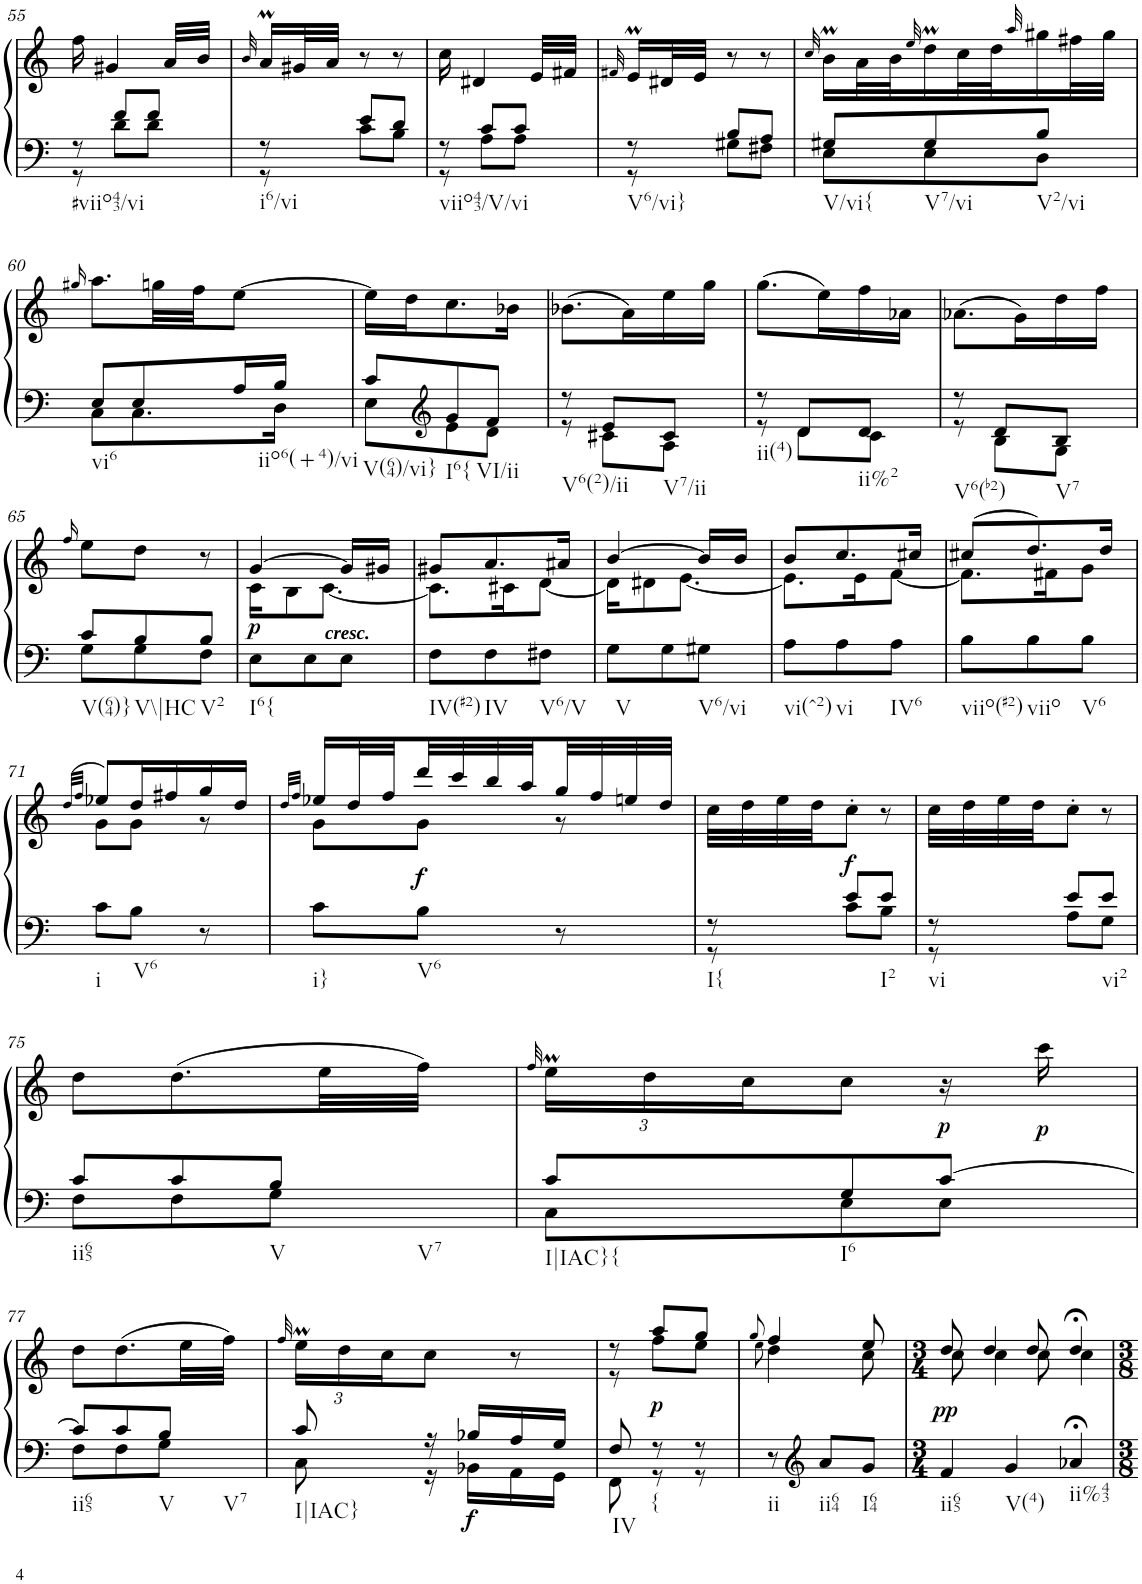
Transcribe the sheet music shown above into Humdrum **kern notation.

**kern	**kern	**dynam
*part1	*part1	*part1
*staff2	*staff1	*staff1/2
*I"unbenannt	*	*
!!LO:PB:g=z
*clefF4	*clefG2	*
*k[]	*k[]	*
*M3/8	*M3/8	*
=55	=55	=55
*^	*	*
!LO:TX:b:t=#viio43/vi	!	!	!
8r	8r	16ff\	.
.	.	4g#X/	.
8f/L	8d\L	.	.
8f/J	8d\J	.	.
.	.	32a/LLL	.
.	.	32b/JJJ	.
=56	=56	=56	=56
.	.	32qb/	.
!LO:TX:b:t=i6/vi	!	!	!
8r	8r	16aM/LL	.
.	.	32g#X/L	.
.	.	32a/JJJ	.
8e/L	8c\L	8r	.
8d/J	8B\J	8r	.
=57	=57	=57	=57
!LO:TX:b:t=viio43/V/vi	!	!	!
8r	8r	16cc\	.
.	.	4d#X/	.
8c/L	8A\L	.	.
8c/J	8A\J	.	.
.	.	32e/LLL	.
.	.	32f#X/JJJ	.
=58	=58	=58	=58
.	.	32qf#X/	.
!LO:TX:b:t=V6/vi}	!	!	!
8r	8r	16em/LL	.
.	.	32d#X/L	.
.	.	32e/JJJ	.
8B/L	8G#X\L	8r	.
8A/J	8F#X\J	8r	.
=59	=59	=59	=59
.	.	32qcc/	.
!LO:TX:b:t=V/vi{	!	!	!
8G#X/L	8E\L	16bm\LL	.
.	.	32a\L	.
.	.	32b\J	.
.	.	32qee/	.
!LO:TX:b:t=V7/vi	!	!	!
8G#/	8E\	16ddM\	.
.	.	32cc\L	.
.	.	32dd\J	.
.	.	32qaa/	.
!LO:TX:b:t=V2/vi	!	!	!
8B/J	8D\J	16gg#X\	.
.	.	32ff#X\L	.
.	.	32gg#\JJJ	.
!!LO:LB:g=z
=60	=60	=60	=60
.	.	16qgg#X/	.
!LO:TX:b:t=vi6	!	!	!
8E/L	8C\L	8.aa\L	.
8E/	8.C\	.	.
.	.	32ggn\LL	.
.	.	32ff\JJ	.
16A/L	.	[8ee\J	.
!LO:TX:b:t=iio6(+4)/vi	!	!	!
16B/JJ	16D\Jk	.	.
=61	=61	=61	=61
!LO:TX:b:t=V(64)/vi}	!	!	!
8c/L	8E\L	16ee\LL]	.
.	.	16dd\J	.
*clefG2	*	*	*
!LO:TX:b:t=I6{	!	!	!
8g/	8e\	8.cc\	.
!LO:TX:b:t=VI/ii	!	!	!
8f/J	8d\J	.	.
.	.	16b-X\Jk	.
=62	=62	=62	=62
!LO:TX:b:t=V6(2)/ii	!	!	!
8r	8r	(8.b-X\L	.
8e/L	8c#X\L	.	.
.	.	16a\L)	.
!LO:TX:b:t=V7/ii	!	!	!
8c#/J	8A\J	16ee\	.
.	.	16gg\JJ	.
=63	=63	=63	=63
!LO:TX:b:t=ii(4)	!	!	!
8r	8r	(8.gg\L	.
8d/L	8d\L	.	.
.	.	16ee\L)	.
!LO:TX:b:t=ii%2	!	!	!
8d/J	8c\J	16ff\	.
.	.	16a-X\JJ	.
=64	=64	=64	=64
!LO:TX:b:t=V6(b2)	!	!	!
8r	8r	(8.a-X\L	.
8d/L	8B\L	.	.
.	.	16g\L)	.
!LO:TX:b:t=V7	!	!	!
8B/J	8G\J	16dd\	.
.	.	16ff\JJ	.
!!LO:LB:g=z
=65	=65	=65	=65
.	.	16qff/	.
!LO:TX:b:t=V(64)}	!	!	!
8c/L	8G\L	8ee\L	.
!LO:TX:b:t=V\|HC	!	!	!
8B/	8G\	8dd\J	.
!LO:TX:b:t=V2	!	!	!
8B/J	8F\J	8r	.
=66	=66	=66	=66
*	*	*^	*
!LO:TX:b:t=I6{	!	!	!	!
!	!	!	!	!LO:DY:b
*v	*v	*	*	*
8E\L	[4g/	16c\KL	p
.	.	8B\	.
8E\	.	.	.
.	.	[8.c\J	.
!LO:TX:a:Bi:t=cresc.	!	!	!
8E\J	16g/LL]	.	.
.	16g#X/JJ	.	.
=67	=67	=67	=67
!LO:TX:b:t=IV(#2)	!	!	!
8F\L	8g#X/L	8.c\L]	.
!LO:TX:b:t=IV	!	!	!
8F\	8.a/	.	.
.	.	16c#X\K	.
!LO:TX:b:t=V6/V	!	!	!
8F#X\J	.	[8d\J	.
.	16a#X/Jk	.	.
=68	=68	=68	=68
!LO:TX:b:t=V	!	!	!
8G\L	[4b/	16d\KL]	.
.	.	8d#X\	.
8G\	.	.	.
.	.	[8.e\J	.
!LO:TX:b:t=V6/vi	!	!	!
8G#X\J	16b/LL]	.	.
.	16b/JJ	.	.
=69	=69	=69	=69
!LO:TX:b:t=vi(^2)	!	!	!
8A\L	8b/L	8.e\L]	.
!LO:TX:b:t=vi	!	!	!
8A\	8.cc/	.	.
.	.	16e\K	.
!LO:TX:b:t=IV6	!	!	!
8A\J	.	[8f\J	.
.	16cc#X/Jk	.	.
=70	=70	=70	=70
!LO:TX:b:t=viio(#2)	!	!	!
8B\L	(8cc#X/L	8.f\L]	.
!LO:TX:b:t=viio	!	!	!
8B\	8.dd/)	.	.
.	.	16f#X\K	.
!LO:TX:b:t=V6	!	!	!
8B\J	.	8g\J	.
.	16dd/Jk	.	.
!!LO:LB:g=z	!!
=71	=71	=71	=71
.	(32qdd/LLL	.	.
.	32qff/JJJ	.	.
!LO:TX:b:t=i	!	!	!
8c\L	8ee-X/L)	8g\L	.
!LO:TX:b:t=V6	!	!	!
8B\J	16dd/L	8g\J	.
.	16ff#X/	.	.
8r	16gg/	8r	.
.	16dd/JJ	.	.
=72	=72	=72	=72
.	32qdd/LLL	.	.
.	32qff/JJJ	.	.
!LO:TX:b:t=i}	!	!	!
8c\L	16ee-X/LL	8g\L	.
.	32dd/L	.	.
.	32ff/	.	.
!LO:TX:b:t=V6	!	!	!
!	!	!	!LO:DY:b
8B\J	32ddd/	8g\J	f
.	32ccc/	.	.
.	32bb/	.	.
.	32aa/	.	.
8r	32gg/	8r	.
.	32ff/	.	.
.	32een/	.	.
.	32dd/JJJ	.	.
*	*v	*v	*
=73	=73	=73
*^	*	*
!LO:TX:b:t=I{	!	!	!
8r	8r	32cc\LLL	.
.	.	32dd\	.
.	.	32ee\	.
.	.	32dd\JJ	.
!	!	!	!LO:DY:b
8e/L	8c\L	8cc'\J	f
!LO:TX:b:t=I2	!	!	!
8e/J	8B\J	8r	.
=74	=74	=74	=74
!LO:TX:b:t=vi	!	!	!
8r	8r	32cc\LLL	.
.	.	32dd\	.
.	.	32ee\	.
.	.	32dd\JJ	.
8e/L	8A\L	8cc'\J	.
!LO:TX:b:t=vi2	!	!	!
8e/J	8G\J	8r	.
!!LO:LB:g=z
=75	=75	=75	=75
!LO:TX:b:t=ii65	!	!	!
8c/L	8F\L	8dd\L	.
8c/	8F\	(8.dd\	.
!LO:TX:b:t=V	!	!	!
!LO:TX:b:t=V7	!	!	!
8B/J	8G\J	.	.
.	.	32ee\LL	.
.	.	32ff\JJJ)	.
=76	=76	=76	=76
.	.	32qff/	.
*	*	*Xbrackettup	*
!LO:TX:b:t=I|IAC}{	!	!	!
8c/L	8C\L	24eem\LL	.
.	.	24dd\	.
.	.	24cc\J	.
!LO:TX:b:t=I6	!	!	!
8G/	8E\	8cc\J	.
!	!	!	!LO:DY:b
[8c/J	8E\J	16r	p
!	!	!	!LO:DY:b
.	.	16ccc\	p
!!LO:LB:g=z
=77	=77	=77	=77
!LO:TX:b:t=ii65	!	!	!
8c/L]	8F\L	8dd\L	.
8c/	8F\	(8.dd\	.
!LO:TX:b:t=V	!	!	!
!LO:TX:b:t=V7	!	!	!
8B/J	8G\J	.	.
.	.	32ee\LL	.
.	.	32ff\JJJ)	.
=78	=78	=78	=78
.	.	32qff/	.
!LO:TX:b:t=I|IAC}	!	!	!
8c/	8C\	24eem\LL	.
.	.	24dd\	.
.	.	24cc\J	.
16r	16r	8cc\J	.
!	!	!	!LO:DY:b=2
16B-X/LL	16BB-X\LL	.	f
16A/	16AA\	8r	.
16G/JJ	16GG\JJ	.	.
=79	=79	=79	=79
*	*	*^	*
!LO:TX:b:t=IV	!	!	!	!
8F/	8FF\	8r	8r	.
!LO:TX:b:t={	!	!	!	!
!	!	!	!	!LO:DY:b
8r	8r	8aa/L	8ff\L	p
8r	8r	8gg/J	8ee\J	.
*v	*v	*	*	*
=80	=80	=80	=80
.	8qgg/	8qee\	.
!LO:TX:b:t=ii	!	!	!
8r	4ff/	4dd\	.
*clefG2	*	*	*
!LO:TX:b:t=ii64	!	!	!
8a/L	.	.	.
!LO:TX:b:t=I64	!	!	!
8g/J	8ee/	8cc\	.
=81	=81	=81	=81
*M3/4	*M3/4	*	*
!LO:TX:b:t=ii65	!	!	!
!	!	!	!LO:DY:b
4f/	8dd/	8cc\	pp
.	4dd/	4cc\	.
!LO:TX:b:t=V(4)	!	!	!
4g/	.	.	.
.	8dd/	8cc\	.
!LO:TX:b:t=ii%43	!	!	!
4a-X;</	4dd;</	4cc\	.
*	*v	*v	*
=	=	=
*-	*-	*-
